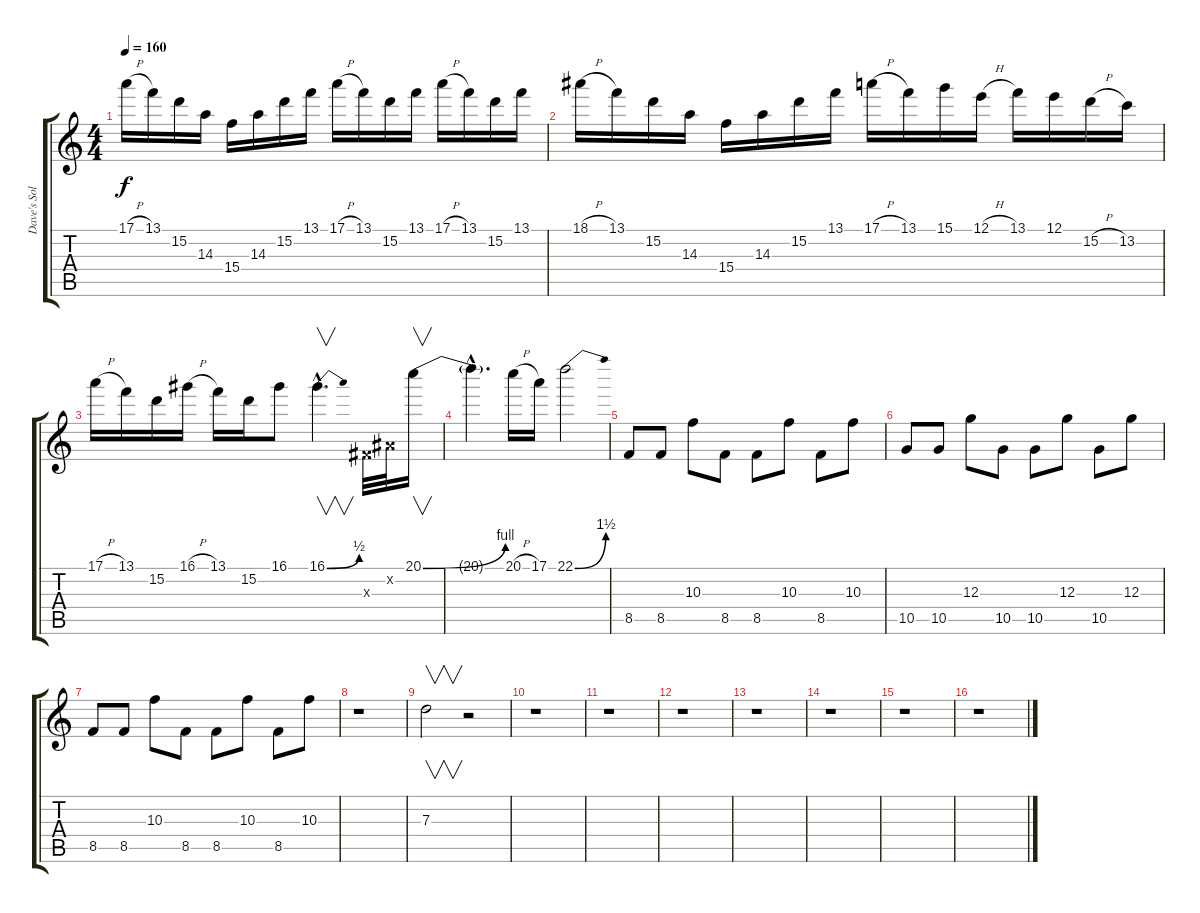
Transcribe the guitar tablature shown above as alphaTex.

\track ("Dave's Solo" "Dave's Sol") {instrument distortionguitar}
\staff {score tabs}
\tuning (E4 B3 G3 D3 A2 E2) {hide}
\ts (4 4)
\tempo 160
\clef g2
\ks c
17.1{h}.16{dy f} 13.1.16 15.2.16 14.3.16 15.4.16 14.3.16 15.2.16 13.1.16 17.1{h}.16 13.1.16 15.2.16 13.1.16 17.1{h}.16 13.1.16 15.2.16 13.1.16 |
18.1{h}.16 13.1.16 15.2.16 14.3.16 15.4.16 14.3.16 15.2.16 13.1.16 17.1{h}.16 13.1.16 15.1.16 12.1{h}.16 13.1.16 12.1.16 15.2{h}.16 13.2.16 |
17.1{h}.16 13.1.16 15.2.16 16.1{h}.16 13.1.16 15.2.16 16.1.8 16.1{be (bend 0 0 60 2) hac}.4{v d} -1.3{x}.32 -1.2{x}.32 20.1{be (bend 0 0 60 4)}.16{v} |
20.1{hac t}.4{d} 20.1{h}.16 17.1.16 22.1{be (bend 0 0 60 6)}.2 |
8.5.8 8.5.8 10.3.8 8.5.8 8.5.8 10.3.8 8.5.8 10.3.8 |
10.5.8 10.5.8 12.3.8 10.5.8 10.5.8 12.3.8 10.5.8 12.3.8 |
8.5.8 8.5.8 10.3.8 8.5.8 8.5.8 10.3.8 8.5.8 10.3.8 |
r.1 |
7.3.2{v} r.2 |
r.1 |
r.1 |
r.1 |
r.1 |
r.1 |
r.1 |
r.1
